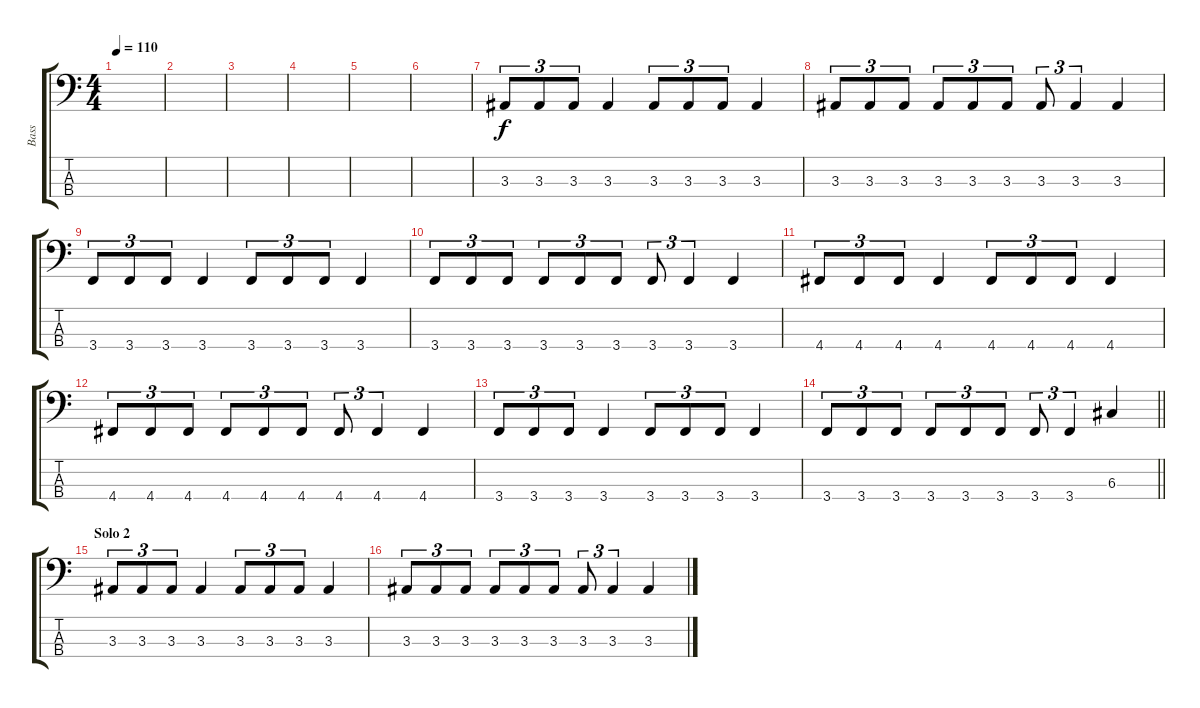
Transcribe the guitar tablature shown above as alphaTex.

\track ("Bass" "Bass") {instrument electricbassfinger}
\staff {score tabs}
\tuning (F2 C2 G1 D1) {hide}
\ts (4 4)
\tempo 110
\clef f4
\ks c
|
|
|
|
|
|
3.3.8{tu (3 2)} 3.3.8{tu (3 2)} 3.3.8{tu (3 2)} 3.3.4 3.3.8{tu (3 2)} 3.3.8{tu (3 2)} 3.3.8{tu (3 2)} 3.3.4 |
3.3.8{tu (3 2)} 3.3.8{tu (3 2)} 3.3.8{tu (3 2)} 3.3.8{tu (3 2)} 3.3.8{tu (3 2)} 3.3.8{tu (3 2)} 3.3.8{tu (3 2)} 3.3.4{tu (3 2)} 3.3.4 |
3.4.8{tu (3 2)} 3.4.8{tu (3 2)} 3.4.8{tu (3 2)} 3.4.4 3.4.8{tu (3 2)} 3.4.8{tu (3 2)} 3.4.8{tu (3 2)} 3.4.4 |
3.4.8{tu (3 2)} 3.4.8{tu (3 2)} 3.4.8{tu (3 2)} 3.4.8{tu (3 2)} 3.4.8{tu (3 2)} 3.4.8{tu (3 2)} 3.4.8{tu (3 2)} 3.4.4{tu (3 2)} 3.4.4 |
4.4.8{tu (3 2)} 4.4.8{tu (3 2)} 4.4.8{tu (3 2)} 4.4.4 4.4.8{tu (3 2)} 4.4.8{tu (3 2)} 4.4.8{tu (3 2)} 4.4.4 |
4.4.8{tu (3 2)} 4.4.8{tu (3 2)} 4.4.8{tu (3 2)} 4.4.8{tu (3 2)} 4.4.8{tu (3 2)} 4.4.8{tu (3 2)} 4.4.8{tu (3 2)} 4.4.4{tu (3 2)} 4.4.4 |
3.4.8{tu (3 2)} 3.4.8{tu (3 2)} 3.4.8{tu (3 2)} 3.4.4 3.4.8{tu (3 2)} 3.4.8{tu (3 2)} 3.4.8{tu (3 2)} 3.4.4 |
\barLineRight lightlight
3.4.8{tu (3 2)} 3.4.8{tu (3 2)} 3.4.8{tu (3 2)} 3.4.8{tu (3 2)} 3.4.8{tu (3 2)} 3.4.8{tu (3 2)} 3.4.8{tu (3 2)} 3.4.4{tu (3 2)} 6.3.4 |
\section ("" "Solo 2")
3.3.8{tu (3 2)} 3.3.8{tu (3 2)} 3.3.8{tu (3 2)} 3.3.4 3.3.8{tu (3 2)} 3.3.8{tu (3 2)} 3.3.8{tu (3 2)} 3.3.4 |
3.3.8{tu (3 2)} 3.3.8{tu (3 2)} 3.3.8{tu (3 2)} 3.3.8{tu (3 2)} 3.3.8{tu (3 2)} 3.3.8{tu (3 2)} 3.3.8{tu (3 2)} 3.3.4{tu (3 2)} 3.3.4
